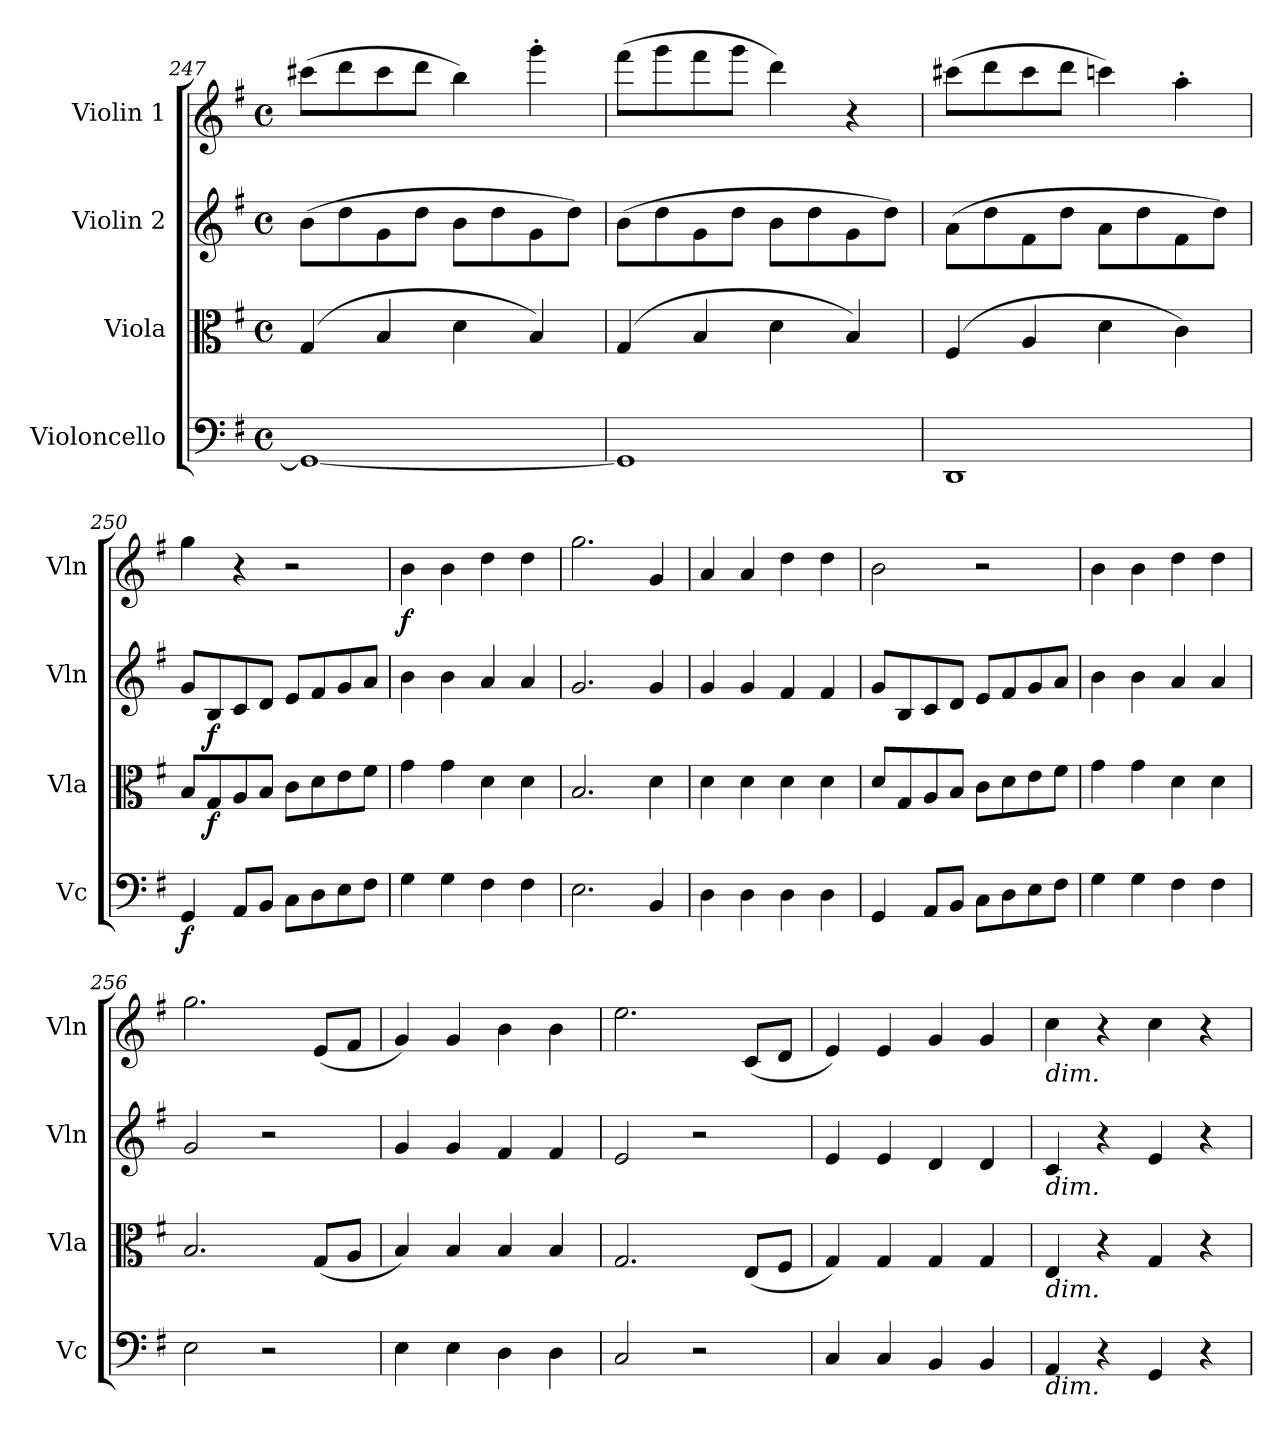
**kern	**dynam	**kern	**dynam	**kern	**dynam	**kern	**dynam
*part4	*part4	*part3	*part3	*part2	*part2	*part1	*part1
*staff4	*staff4	*staff3	*staff3	*staff2	*staff2	*staff1	*staff1
*I"Violoncello	*	*I"Viola	*	*I"Violin 2	*	*I"Violin 1	*
*I'Vc	*	*I'Vla	*	*I'Vln	*	*I'Vln	*
*clefF4	*	*clefC3	*	*clefG2	*	*clefG2	*
*k[f#]	*	*k[f#]	*	*k[f#]	*	*k[f#]	*
*M4/4	*	*M4/4	*	*M4/4	*	*M4/4	*
*met(c)	*	*met(c)	*	*met(c)	*	*met(c)	*
=247	=247	=247	=247	=247	=247	=247	=247
1GG_	.	(4G/	.	(8b\L	.	(8ccc#X\L	.
.	.	.	.	8dd\	.	8ddd\	.
.	.	4B/	.	8g\	.	8ccc#\	.
.	.	.	.	8dd\J	.	8ddd\J	.
.	.	4d\	.	8b\L	.	4bb\)	.
.	.	.	.	8dd\	.	.	.
.	.	4B/)	.	8g\	.	4ggg'\	.
.	.	.	.	8dd\J)	.	.	.
=248	=248	=248	=248	=248	=248	=248	=248
1GG]	.	(4G/	.	(8b\L	.	(8fff#\L	.
.	.	.	.	8dd\	.	8ggg\	.
.	.	4B/	.	8g\	.	8fff#\	.
.	.	.	.	8dd\J	.	8ggg\J	.
.	.	4d\	.	8b\L	.	4ddd\)	.
.	.	.	.	8dd\	.	.	.
.	.	4B/)	.	8g\	.	4r	.
.	.	.	.	8dd\J)	.	.	.
=249	=249	=249	=249	=249	=249	=249	=249
1DD	.	(4F#/	.	(8a\L	.	(8ccc#X\L	.
.	.	.	.	8dd\	.	8ddd\	.
.	.	4A/	.	8f#\	.	8ccc#\	.
.	.	.	.	8dd\J	.	8ddd\J	.
.	.	4d\	.	8a\L	.	4cccn\)	.
.	.	.	.	8dd\	.	.	.
.	.	4c\)	.	8f#\	.	4aa'\	.
.	.	.	.	8dd\J)	.	.	.
=250	=250	=250	=250	=250	=250	=250	=250
!	!LO:DY:b	!	!	!	!	!	!
4GG/	f	8B/L	.	8g/L	.	4gg\	.
!	!	!	!LO:DY:b	!	!LO:DY:b	!	!
.	.	8G/	f	8B/	f	.	.
8AA/L	.	8A/	.	8c/	.	4r	.
8BB/J	.	8B/J	.	8d/J	.	.	.
8C\L	.	8c\L	.	8e/L	.	2r	.
8D\	.	8d\	.	8f#/	.	.	.
8E\	.	8e\	.	8g/	.	.	.
8F#\J	.	8f#\J	.	8a/J	.	.	.
!!LO:LB:g=z
=251	=251	=251	=251	=251	=251	=251	=251
!	!	!	!	!	!	!	!LO:DY:b
4G\	.	4g\	.	4b\	.	4b\	f
4G\	.	4g\	.	4b\	.	4b\	.
4F#\	.	4d\	.	4a/	.	4dd\	.
4F#\	.	4d\	.	4a/	.	4dd\	.
=252	=252	=252	=252	=252	=252	=252	=252
2.E\	.	2.B/	.	2.g/	.	2.gg\	.
4BB/	.	4d\	.	4g/	.	4g/	.
!!LO:PB:g=z
=253	=253	=253	=253	=253	=253	=253	=253
4D\	.	4d\	.	4g/	.	4a/	.
4D\	.	4d\	.	4g/	.	4a/	.
4D\	.	4d\	.	4f#/	.	4dd\	.
4D\	.	4d\	.	4f#/	.	4dd\	.
=254	=254	=254	=254	=254	=254	=254	=254
4GG/	.	8d/L	.	8g/L	.	2b\	.
.	.	8G/	.	8B/	.	.	.
8AA/L	.	8A/	.	8c/	.	.	.
8BB/J	.	8B/J	.	8d/J	.	.	.
8C\L	.	8c\L	.	8e/L	.	2r	.
8D\	.	8d\	.	8f#/	.	.	.
8E\	.	8e\	.	8g/	.	.	.
8F#\J	.	8f#\J	.	8a/J	.	.	.
=255	=255	=255	=255	=255	=255	=255	=255
4G\	.	4g\	.	4b\	.	4b\	.
4G\	.	4g\	.	4b\	.	4b\	.
4F#\	.	4d\	.	4a/	.	4dd\	.
4F#\	.	4d\	.	4a/	.	4dd\	.
=256	=256	=256	=256	=256	=256	=256	=256
2E\	.	2.B/	.	2g/	.	2.gg\	.
2r	.	.	.	2r	.	.	.
.	.	(8G/L	.	.	.	(8e/L	.
.	.	8A/J	.	.	.	8f#/J	.
=257	=257	=257	=257	=257	=257	=257	=257
4E\	.	4B/)	.	4g/	.	4g/)	.
4E\	.	4B/	.	4g/	.	4g/	.
4D\	.	4B/	.	4f#/	.	4b\	.
4D\	.	4B/	.	4f#/	.	4b\	.
=258	=258	=258	=258	=258	=258	=258	=258
2C/	.	2.G/	.	2e/	.	2.ee\	.
2r	.	.	.	2r	.	.	.
.	.	(8E/L	.	.	.	(8c/L	.
.	.	8F#/J	.	.	.	8d/J	.
=259	=259	=259	=259	=259	=259	=259	=259
4C/	.	4G/)	.	4e/	.	4e/)	.
4C/	.	4G/	.	4e/	.	4e/	.
4BB/	.	4G/	.	4d/	.	4g/	.
4BB/	.	4G/	.	4d/	.	4g/	.
=260	=260	=260	=260	=260	=260	=260	=260
!	!	!	!	!	!	!LO:TX:b:i:t=dim.	!
!	!	!	!	!LO:TX:b:i:t=dim.	!	!	!
!	!	!LO:TX:b:i:t=dim.	!	!	!	!	!
!LO:TX:b:i:t=dim.	!	!	!	!	!	!	!
4AA/	.	4E/	.	4c/	.	4cc\	.
4r	.	4r	.	4r	.	4r	.
4GG/	.	4G/	.	4e/	.	4cc\	.
4r	.	4r	.	4r	.	4r	.
=	=	=	=	=	=	=	=
*-	*-	*-	*-	*-	*-	*-	*-
